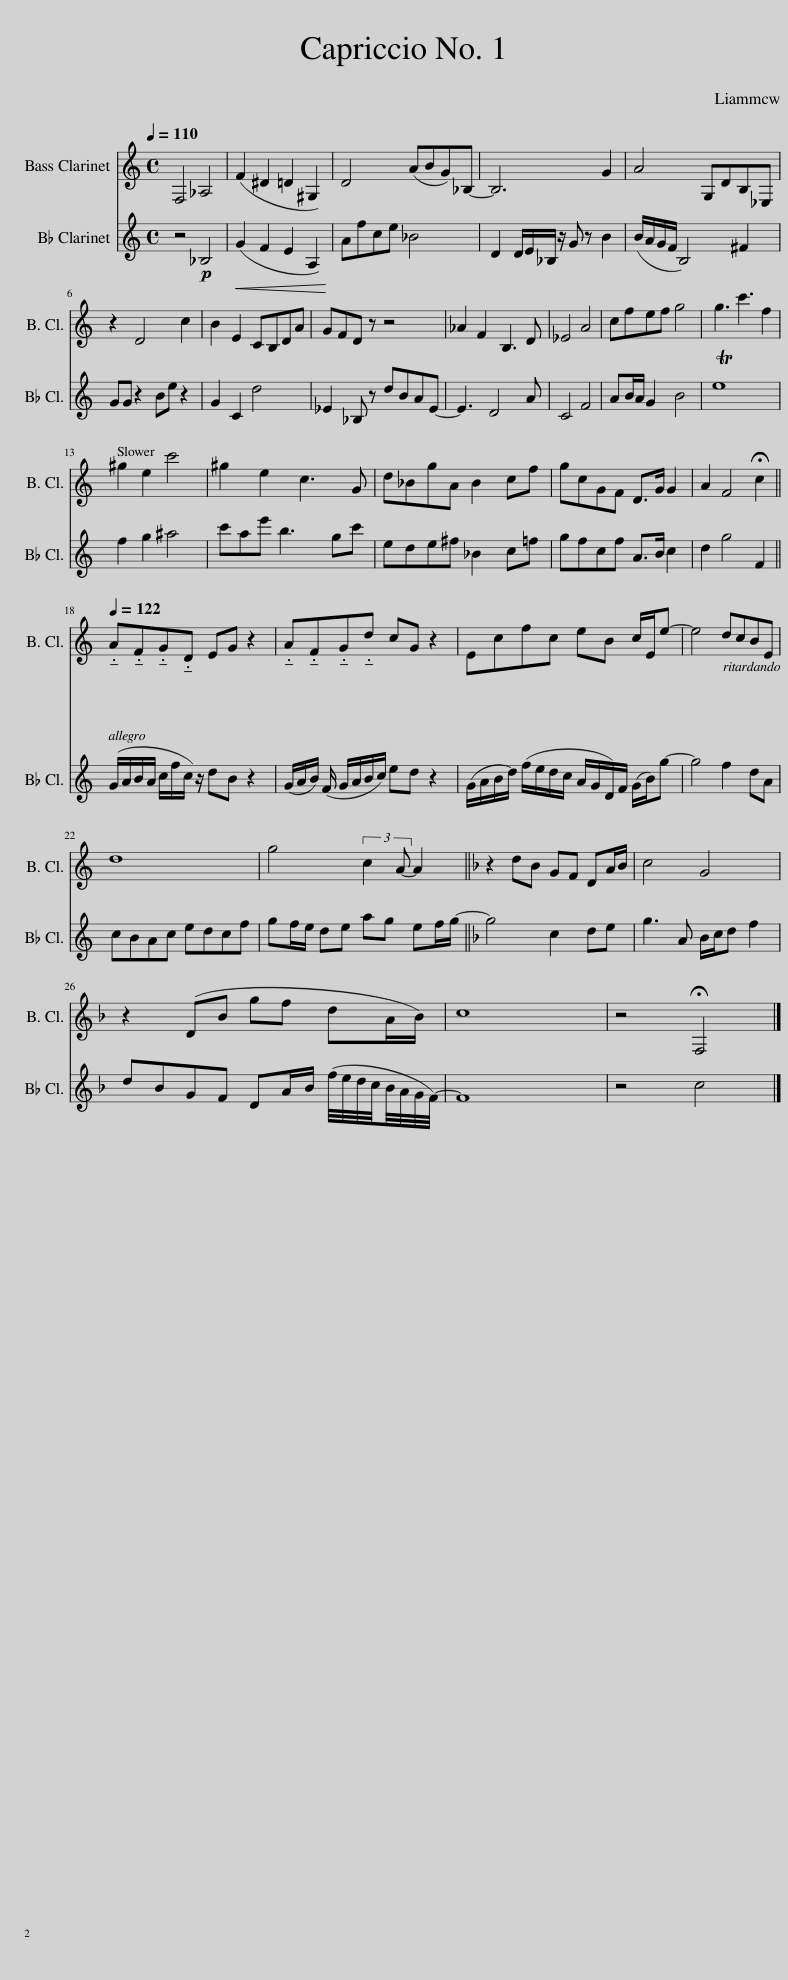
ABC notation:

X:1
%%score 1 2
L:1/8
Q:1/4=110
M:4/4
I:linebreak $
K:none
V:1 treble transpose=-14
V:2 treble transpose=-2
V:1
[K:C] F,4 _A,4 | (F2 ^D2) =D2 ^G,2 | D4 (AB)G_B,- | B,6 G2 | A4 G,DB,_E, |$ %5
 z2 D4 c2 | B2 E2 CB,DA | GFD z z4 | _A2 F2 B,3 D | _E4 A4 | %10
 cfef g4 |[Q:1/4=100] g3 c'3[Q:1/4=90] f2 |$[Q:1/4=80] ^g2 e2 c'4 | ^g2 e2 c3 G | d_BgA B2 cf | %15
 gcGF D>G G2 | A2 F4 !fermata!c2 ||$[Q:1/4=122] !tenuto!.A!tenuto!.F!tenuto!.G!tenuto!.D EG z2 | !tenuto!.A!tenuto!.F!tenuto!.G!tenuto!.d cG z2 | Ecfc eB c/E/e- | %20
 e4 dcBE |$[Q:1/4=115] d8 | g4[Q:1/4=105] (3:2:2c2 A- A2 ||[K:F][Q:1/4=100] z2 dB GF DA/B/ | c4 G4 |$ %25
 z2 (DB gf dA/B/) | c8 | z4 !fermata!F,4 |] %28
V:2
[K:C] z4!p! _B,4 |!<(! (G2 F2) E2 A,2!<)! | Afce _B4 | D2 D/E/_B,/ z/ G z B2 | (B/A/G/F/ B,4) ^F2 |$ %5
 GG z2 Be z2 | G2 C2 d4 | _E2 _B, z dBAE- | E3 D4 A | C4 F4 | %10
 AB/A/ G2 B4 | Te8 |$ f2 g2 ^a4 | c'ae' b3 gc' | ede^f _B2 c=f | %15
 gfcf A>B c2 | d2 g4 F2 ||$ (G/A/B/A/ c/f/c/) z/ dB z2 | (G/A/B/) (F/ G/A/B/c/) ed z2 | (G/A/B/d/) (f/e/d/c/ A/G/D/)F/ (G/B/)g- | %20
 g4 f2 dA |$ cBAc edcf | gf/e/ de ag ef/g/- ||[K:F] g4 c2 de | g3 A B/c/d f2 |$ %25
 dBGF DA/B/ (f/4e/4d/4c/4B/4A/4G/4F/4-) | F8 | z4 c4 |] %28
